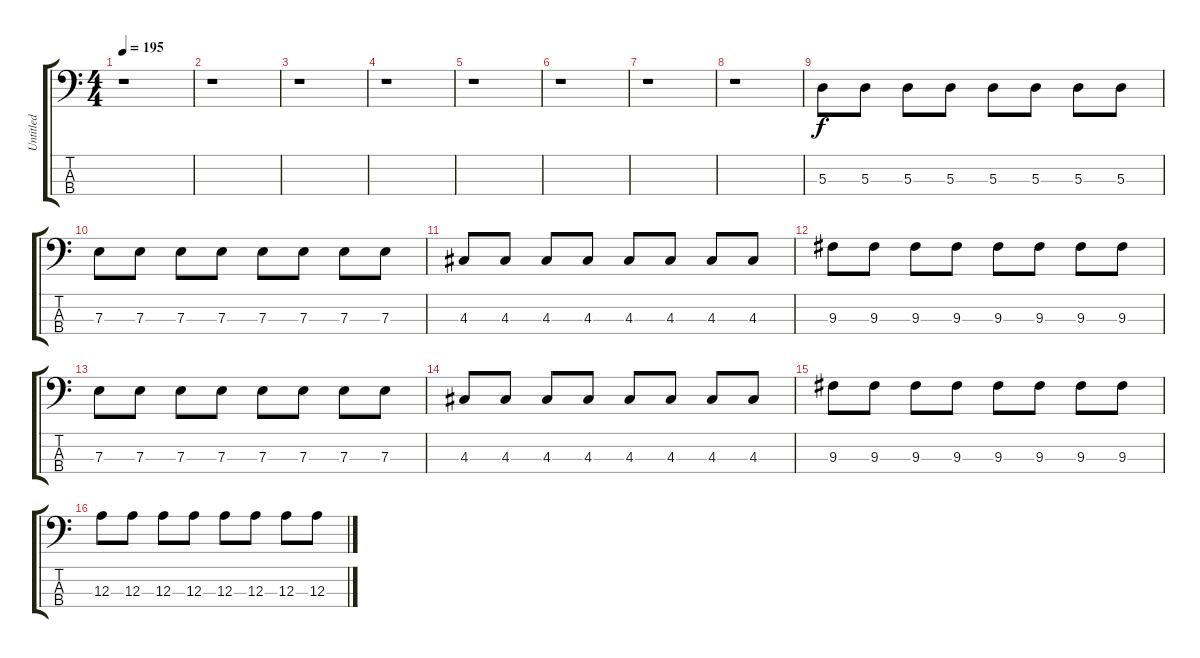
\track ("Untitled" "Untitled") {instrument electricbassfinger}
\staff {score tabs}
\tuning (G2 D2 A1 E1) {hide}
\ts (4 4)
\tempo 195
\clef f4
\ks c
r.1{dy fff} |
r.1 |
r.1 |
r.1 |
r.1 |
r.1 |
r.1 |
r.1 |
5.3.8{dy f} 5.3.8 5.3.8 5.3.8 5.3.8 5.3.8 5.3.8 5.3.8 |
7.3.8 7.3.8 7.3.8 7.3.8 7.3.8 7.3.8 7.3.8 7.3.8 |
4.3.8 4.3.8 4.3.8 4.3.8 4.3.8 4.3.8 4.3.8 4.3.8 |
9.3.8 9.3.8 9.3.8 9.3.8 9.3.8 9.3.8 9.3.8 9.3.8 |
7.3.8 7.3.8 7.3.8 7.3.8 7.3.8 7.3.8 7.3.8 7.3.8 |
4.3.8 4.3.8 4.3.8 4.3.8 4.3.8 4.3.8 4.3.8 4.3.8 |
9.3.8 9.3.8 9.3.8 9.3.8 9.3.8 9.3.8 9.3.8 9.3.8 |
12.3.8 12.3.8 12.3.8 12.3.8 12.3.8 12.3.8 12.3.8 12.3.8
